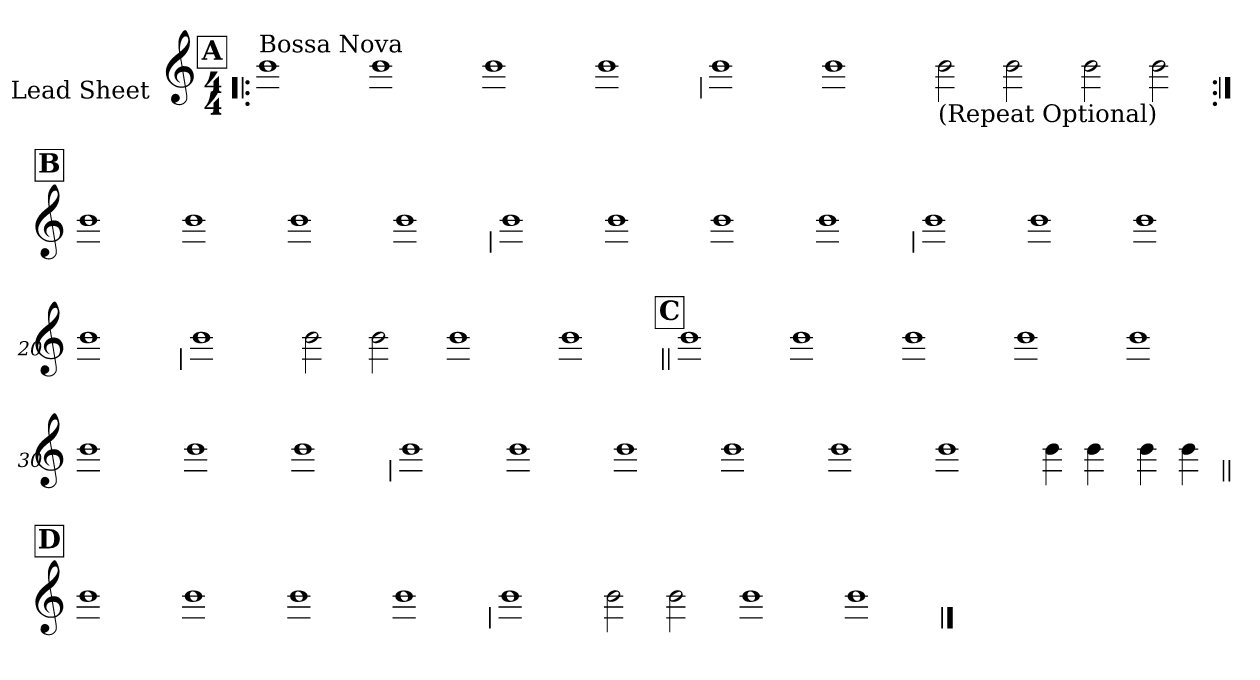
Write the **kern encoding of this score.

**kern
*part1
*staff1
*I"Lead Sheet
*stria0
*clefG2
*k[]
*a:
*M4/4
!!LO:REH:place=s1:a:t=A
=1!|:
!LO:TX:a:t=Bossa Nova
1b
=2-
1b
=3-
1b
=4-
1b
!!LO:LB:g=z
=5
1b
=6-
1b
=7-
!LO:TX:b:t=(Repeat Optional)
2b
2b
=8-
2b
2b
!!LO:LB:g=z
!!LO:REH:place=s1:a:t=B
=9:|!
1b
=10-
1b
=11-
1b
=12-
1b
!!LO:LB:g=z
=13
1b
=14-
1b
=15-
1b
=16-
1b
!!LO:LB:g=z
=17
1b
=18-
1b
=19-
1b
=20-
1b
!!LO:LB:g=z
=21
1b
=22-
2b
2b
=23-
1b
=24-
1b
!!LO:LB:g=z
!!LO:REH:place=s1:a:t=C
=25||
1b
=26-
1b
=27-
1b
=28-
1b
=29-
1b
=30-
1b
=31-
1b
=32-
1b
!!LO:LB:g=z
=33
1b
=34-
1b
=35-
1b
=36-
1b
=37-
1b
=38-
1b
=39-
4b
4b
=40-
4b
4b
!!LO:LB:g=z
!!LO:REH:place=s1:a:t=D
=41||
1b
=42-
1b
=43-
1b
=44-
1b
!!LO:LB:g=z
=45
1b
=46-
2b
2b
=47-
1b
=48-
1b
==
*-
